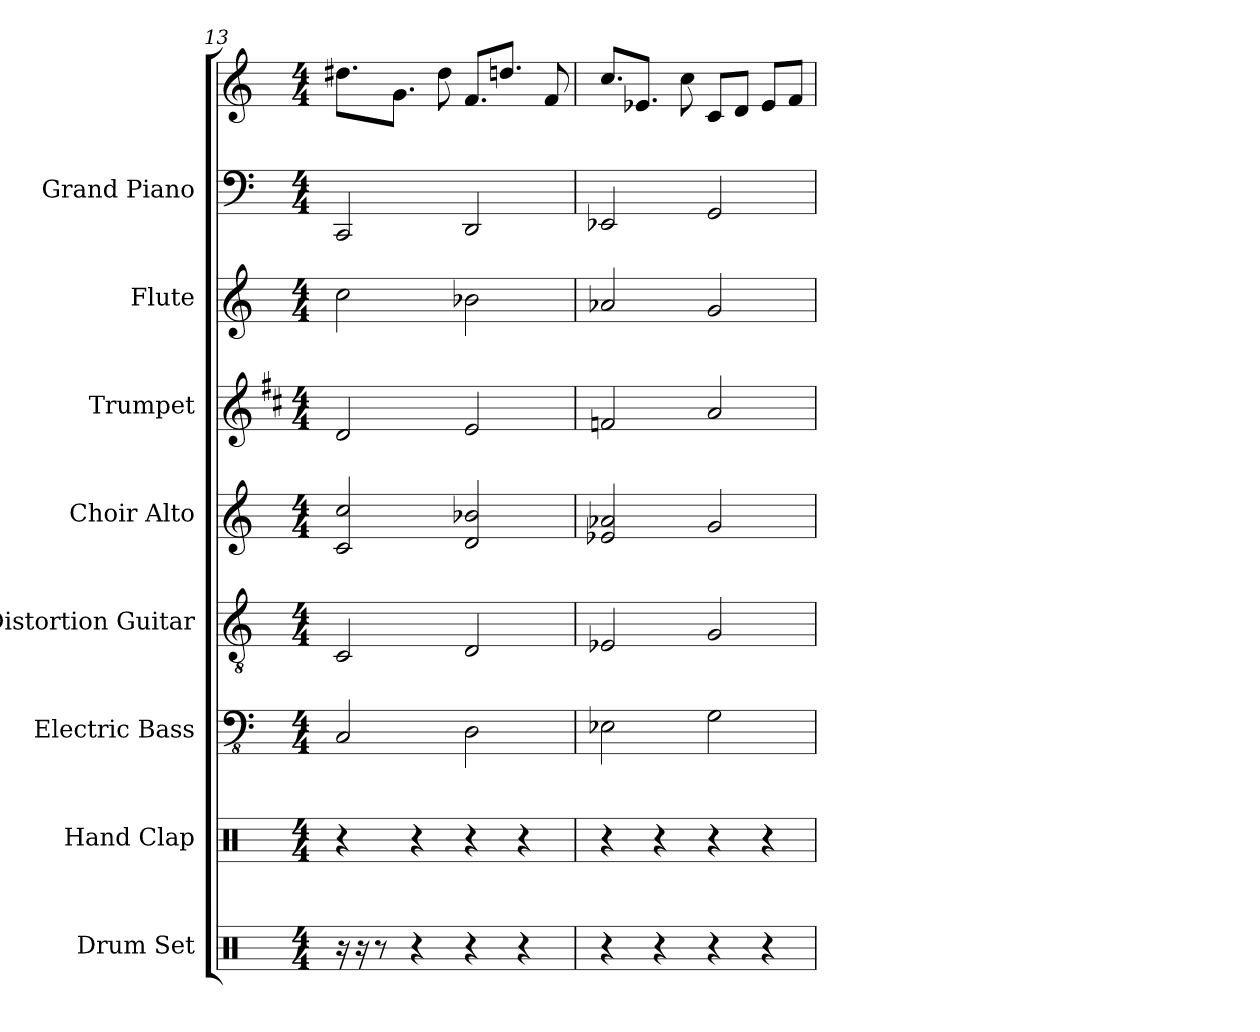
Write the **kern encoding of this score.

**kern	**kern	**kern	**kern	**kern	**kern	**kern	**kern	**kern
*part8	*part7	*part6	*part5	*part4	*part3	*part2	*part1	*part1
*staff9	*staff8	*staff7	*staff6	*staff5	*staff4	*staff3	*staff2	*staff1
*I"Drum Set	*I"Hand Clap	*I"Electric Bass	*I"Distortion Guitar	*I"Choir Alto	*I"Trumpet	*I"Flute	*I"Grand Piano	*
*I'Drs.	*I'Clp.	*I'El. B.	*I'Dist. Guit.	*I'Alto	*I'Tpt.	*I'Fl.	*I'Pno.	*
*clefX	*clefX	*clefFv4	*clefGv2	*clefG2	*clefG2	*clefG2	*clefF4	*clefG2
*	*	*	*	*	*ITrd1c2	*	*	*
*k[]	*k[]	*k[]	*k[]	*k[]	*k[]	*k[]	*k[]	*k[]
*M4/4	*M4/4	*M4/4	*M4/4	*M4/4	*M4/4	*M4/4	*M4/4	*M4/4
=13	=13	=13	=13	=13	=13	=13	=13	=13
16r	4r	2CC	2C	2cc 2c	2c	2cc	2CC	8.dd#XL
16r	.	.	.	.	.	.	.	.
8r	.	.	.	.	.	.	.	.
.	.	.	.	.	.	.	.	8.gJ
4r	4r	.	.	.	.	.	.	.
.	.	.	.	.	.	.	.	8dd#
4r	4r	2DD	2D	2d 2b-X	2d	2b-X	2DD	8.fL
.	.	.	.	.	.	.	.	8.ddnJ
4r	4r	.	.	.	.	.	.	.
.	.	.	.	.	.	.	.	8f
=14	=14	=14	=14	=14	=14	=14	=14	=14
4r	4r	2EE-X	2E-X	2e-X 2a-X	2e-X	2a-X	2EE-X	8.ccL
.	.	.	.	.	.	.	.	8.e-XJ
4r	4r	.	.	.	.	.	.	.
.	.	.	.	.	.	.	.	8cc
4r	4r	2GG	2G	2g	2g	2g	2GG	8cL
.	.	.	.	.	.	.	.	8dJ
4r	4r	.	.	.	.	.	.	8e-L
.	.	.	.	.	.	.	.	8fJ
=	=	=	=	=	=	=	=	=
*-	*-	*-	*-	*-	*-	*-	*-	*-
